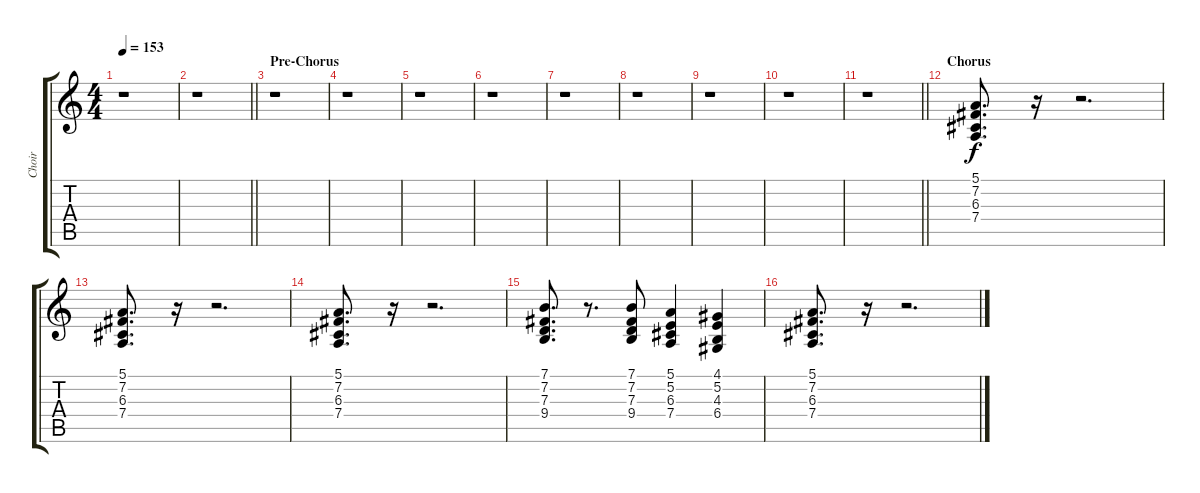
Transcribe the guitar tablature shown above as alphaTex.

\track ("Choir" "Choir") {instrument choiraahs}
\staff {score tabs}
\tuning (E4 B3 G3 D3 A2 E2) {hide}
\ts (4 4)
\tempo 153
\clef g2
\ks c
r.1{dy f} |
\barLineRight lightlight
r.1 |
\section ("" "Pre-Chorus")
r.1 |
r.1 |
r.1 |
r.1 |
r.1 |
r.1 |
r.1 |
r.1 |
\barLineRight lightlight
r.1 |
\section ("" "Chorus")
(5.1 7.2 6.3 7.4).8{d} r.16 r.2{d} |
(5.1 7.2 6.3 7.4).8{d} r.16 r.2{d} |
(5.1 7.2 6.3 7.4).8{d} r.16 r.2{d} |
(7.1 7.2 7.3 9.4).8{d} r.8{d} (7.1 7.2 7.3 9.4).8 (5.1 5.2 6.3 7.4).4 (4.1 5.2 4.3 6.4).4 |
(5.1 7.2 6.3 7.4).8{d} r.16 r.2{d}
